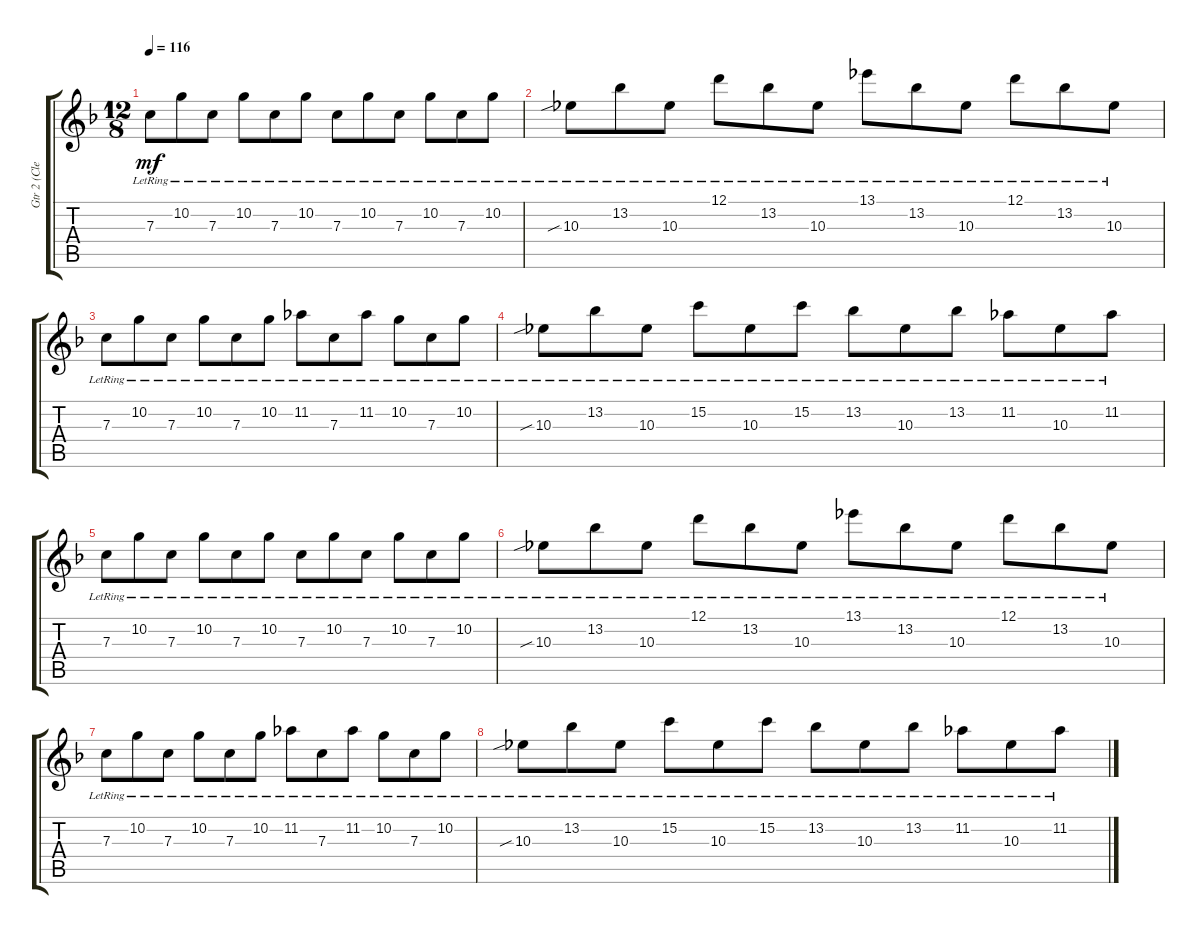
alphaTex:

\track ("Gtr 2 (Clean)" "Gtr 2 (Cle") {instrument electricguitarclean}
\staff {score tabs}
\tuning (D4 A3 F3 C3 G2 C2) {hide}
\ts (12 8)
\tempo 116
\clef g2
\ks f
7.3{lr}.8{dy mf} 10.2{lr}.8 7.3{lr}.8 10.2{lr}.8 7.3{lr}.8 10.2{lr}.8 7.3{lr}.8 10.2{lr}.8 7.3{lr}.8 10.2{lr}.8 7.3{lr}.8 10.2{lr}.8 |
10.3{sib lr}.8 13.2{lr}.8 10.3{lr}.8 12.1{lr}.8 13.2{lr}.8 10.3{lr}.8 13.1{lr}.8 13.2{lr}.8 10.3{lr}.8 12.1{lr}.8 13.2{lr}.8 10.3{lr}.8 |
7.3{lr}.8 10.2{lr}.8 7.3{lr}.8 10.2{lr}.8 7.3{lr}.8 10.2{lr}.8 11.2{lr}.8 7.3{lr}.8 11.2{lr}.8 10.2{lr}.8 7.3{lr}.8 10.2{lr}.8 |
10.3{sib lr}.8 13.2{lr}.8 10.3{lr}.8 15.2{lr}.8 10.3{lr}.8 15.2{lr}.8 13.2{lr}.8 10.3{lr}.8 13.2{lr}.8 11.2{lr}.8 10.3{lr}.8 11.2{lr}.8 |
7.3{lr}.8 10.2{lr}.8 7.3{lr}.8 10.2{lr}.8 7.3{lr}.8 10.2{lr}.8 7.3{lr}.8 10.2{lr}.8 7.3{lr}.8 10.2{lr}.8 7.3{lr}.8 10.2{lr}.8 |
10.3{sib lr}.8 13.2{lr}.8 10.3{lr}.8 12.1{lr}.8 13.2{lr}.8 10.3{lr}.8 13.1{lr}.8 13.2{lr}.8 10.3{lr}.8 12.1{lr}.8 13.2{lr}.8 10.3{lr}.8 |
7.3{lr}.8 10.2{lr}.8 7.3{lr}.8 10.2{lr}.8 7.3{lr}.8 10.2{lr}.8 11.2{lr}.8 7.3{lr}.8 11.2{lr}.8 10.2{lr}.8 7.3{lr}.8 10.2{lr}.8 |
10.3{sib lr}.8 13.2{lr}.8 10.3{lr}.8 15.2{lr}.8 10.3{lr}.8 15.2{lr}.8 13.2{lr}.8 10.3{lr}.8 13.2{lr}.8 11.2{lr}.8 10.3{lr}.8 11.2{lr}.8
